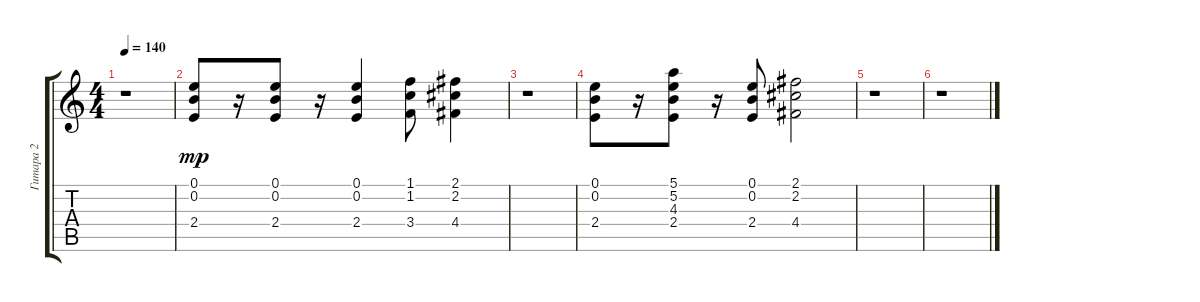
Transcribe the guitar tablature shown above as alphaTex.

\track ("Гитара 2" "Гитара 2") {instrument distortionguitar}
\staff {score tabs}
\tuning (E4 B3 G3 D3 A2 E2) {hide}
\ts (4 4)
\tempo 140
\clef g2
\ks c
r.1{dy mp} |
(0.1 0.2 2.4).8 r.16 (0.1 0.2 2.4).8 r.16 (0.1 0.2 2.4).4 (1.1 1.2 3.4).8 (2.1 2.2 4.4).4 |
r.1 |
(0.1 0.2 2.4).8 r.16 (5.1 5.2 4.3 2.4).8 r.16 (0.1 0.2 2.4).8 (2.1 2.2 4.4).2 |
r.1 |
r.1
